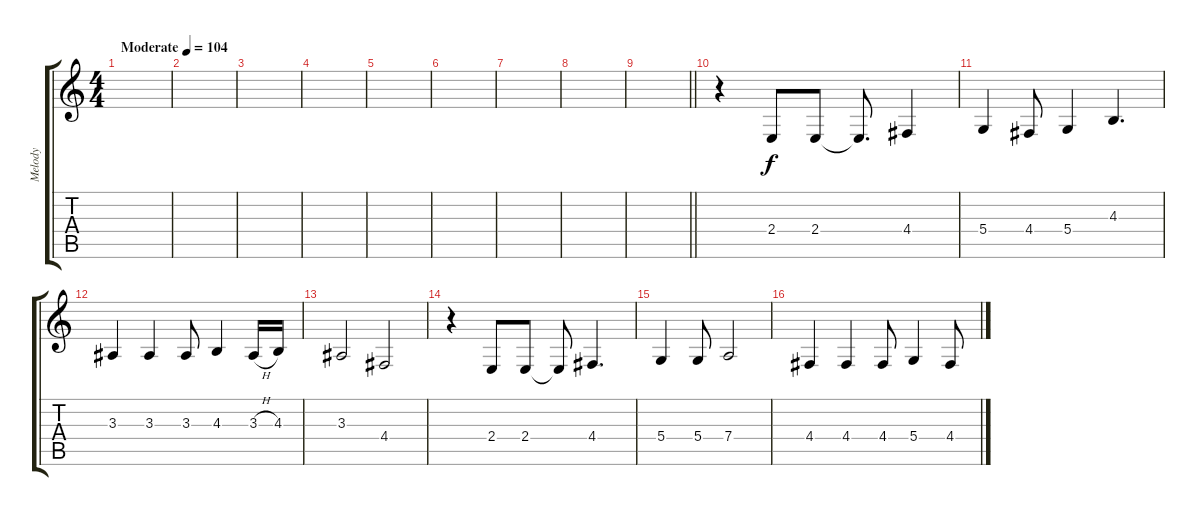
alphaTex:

\track ("Melody" "Melody") {instrument altosax}
\staff {score tabs}
\tuning (E4 B3 G3 D3 A2 E2) {hide}
\ts (4 4)
\tempo (104 "Moderate")
\clef g2
\ks c
|
|
|
|
|
|
|
|
\barLineRight lightlight
|
r.4 2.4.8 2.4.8 2.4{t}.8{d} 4.4.4 |
5.4.4 4.4.8 5.4.4 4.3.4{d} |
3.3.4 3.3.4 3.3.8 4.3.4 3.3{h}.16 4.3.16 |
3.3.2 4.4.2 |
r.4 2.4.8 2.4.8 2.4{t}.8 4.4.4{d} |
5.4.4 5.4.8 7.4.2 |
4.4.4 4.4.4 4.4.8 5.4.4 4.4.8
